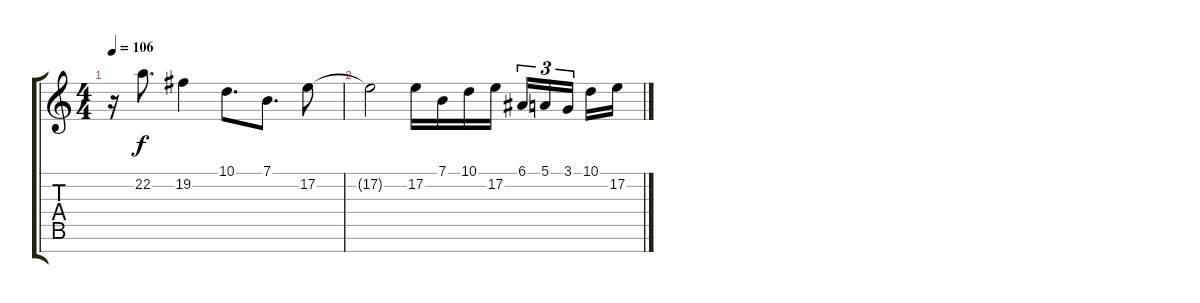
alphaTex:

\track "" {instrument altosax}
\staff {score tabs}
\tuning (E4 B3 G3 D3 A2 E2 B1) {hide}
\ts (4 4)
\tempo 106
\clef g2
\ks c
r.16{dy f} 22.2.8{d} 19.2.4 10.1.8{d} 7.1.8{d} 17.2.8 |
17.2{t}.2 17.2.16 7.1.16 10.1.16 17.2.16 6.1.16{tu (3 2)} 5.1.16{tu (3 2)} 3.1.16{tu (3 2) beam splitsecondary} 10.1.16 17.2.16
